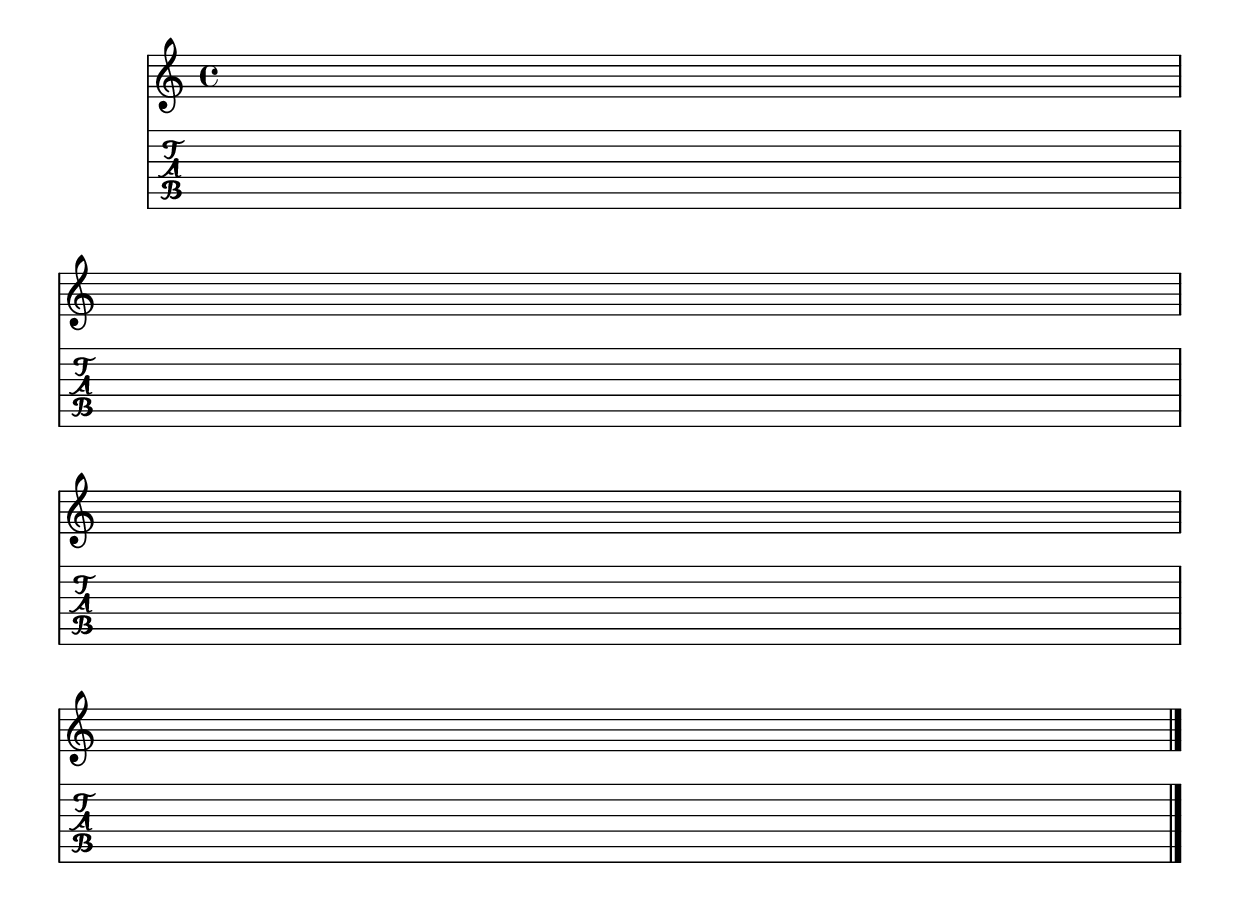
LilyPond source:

\version "2.1.7"
\header {
    
texidoc = "@cindex Blank Paper Tab
Blank music paper, another example: empty staffs and a
tablature staff. " }

emptymusic = \notes { \repeat unfold 4  { s1\break }  \bar "|." }

\score  {
\notes  <<
	\context Staff \emptymusic
	\context TabStaff \emptymusic
	>>


  \paper {
    \translator {
      \ScoreContext
      \remove Bar_number_engraver
    }
  }
}

